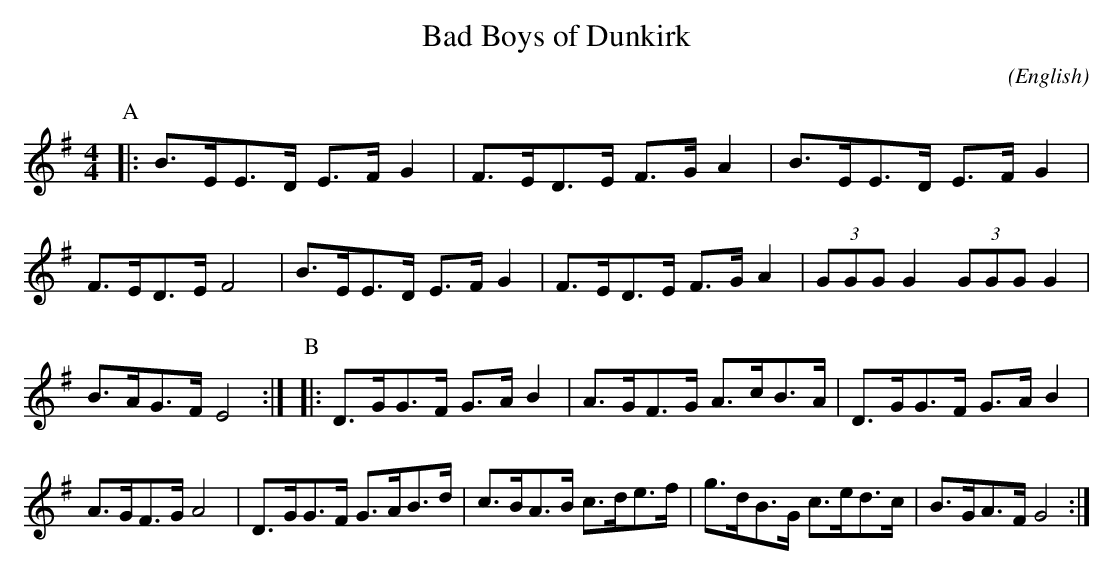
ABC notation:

X:1
T:Bad Boys of Dunkirk
M:4/4
C:
O:English
L:1/8
K:G
L:1/8
P:A
|:\
B>EE>D E>F G2|F>ED>E F>G A2|B>EE>D   E>F   G2|F>ED>E F4|\
B>EE>D E>F G2|F>ED>E F>G A2|(3GGG G2 (3GGG G2|B>AG>F E4:|\
P:B
|:D>GG>F G>A B2|A>GF>G A>cB>A|D>GG>F   G>A   B2|A>GF>G A4|\
D>GG>F G>AB>d|c>BA>B c>de>f|g>dB>G   c>ed>c|B>GA>F G4:|
